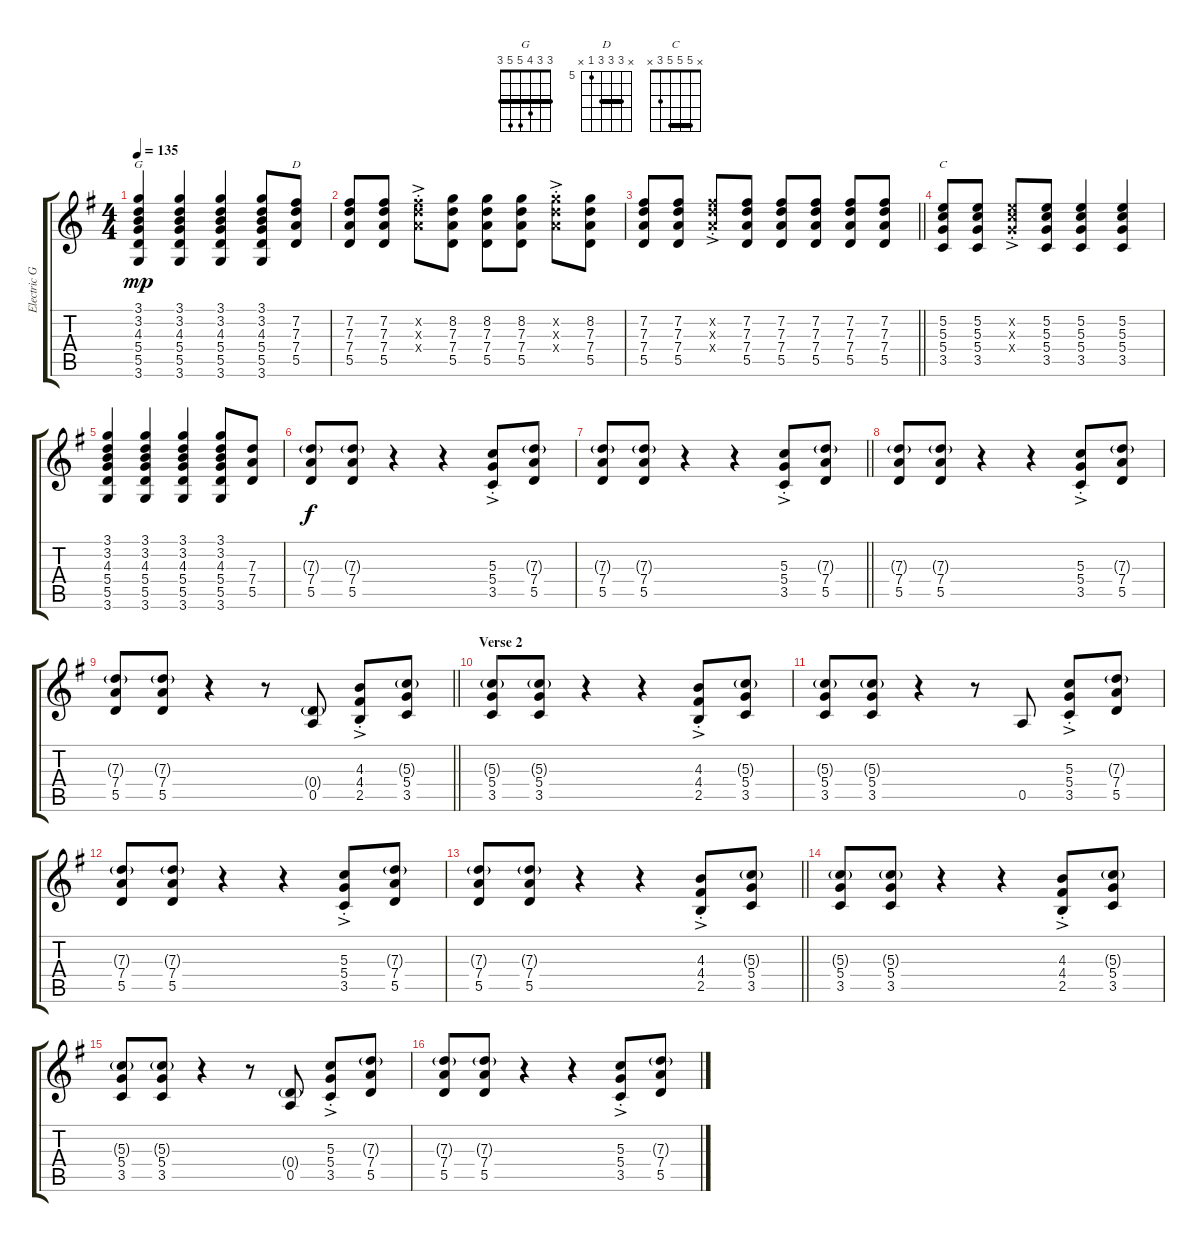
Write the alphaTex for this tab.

\track ("Electric Guitar" "Electric G") {instrument overdrivenguitar}
\staff {score tabs}
\tuning (E4 B3 G3 D3 A2 E2) {hide}
\chord ("G" 3 3 4 5 5 3) {barre 3}
\chord ("D" x 7 7 7 5 x) {firstfret 5 barre 7}
\chord ("C" x 5 5 5 3 x) {barre 5}
\ts (4 4)
\tempo 135
\clef g2
\ks g
(3.1 3.2 4.3 5.4 5.5 3.6).4{ch "G" dy mp} (3.1 3.2 4.3 5.4 5.5 3.6).4 (3.1 3.2 4.3 5.4 5.5 3.6).4 (3.1 3.2 4.3 5.4 5.5 3.6).8 (7.2 7.3 7.4 5.5).8{ch "D"} |
(7.2 7.3 7.4 5.5).8 (7.2 7.3 7.4 5.5).8 (7.2{ac st x} 7.3{ac st x} 7.4{ac st x}).8 (8.2 7.3 7.4 5.5).8 (8.2 7.3 7.4 5.5).8 (8.2 7.3 7.4 5.5).8 (8.2{ac st x} 7.3{ac st x} 7.4{ac st x}).8 (8.2 7.3 7.4 5.5).8 |
\barLineRight lightlight
(7.2 7.3 7.4 5.5).8 (7.2 7.3 7.4 5.5).8 (7.2{ac st x} 7.3{ac st x} 7.4{ac st x}).8 (7.2 7.3 7.4 5.5).8 (7.2 7.3 7.4 5.5).8 (7.2 7.3 7.4 5.5).8 (7.2 7.3 7.4 5.5).8 (7.2 7.3 7.4 5.5).8 |
(5.2 5.3 5.4 3.5).8{ch "C"} (5.2 5.3 5.4 3.5).8 (5.2{ac st x} 5.3{ac st x} 5.4{ac st x}).8 (5.2 5.3 5.4 3.5).8 (5.2 5.3 5.4 3.5).4 (5.2 5.3 5.4 3.5).4 |
(3.1 3.2 4.3 5.4 5.5 3.6).4 (3.1 3.2 4.3 5.4 5.5 3.6).4 (3.1 3.2 4.3 5.4 5.5 3.6).4 (3.1 3.2 4.3 5.4 5.5 3.6).8 (7.3 7.4 5.5).8 |
(7.3{g} 7.4 5.5).8{dy f} (7.3{g} 7.4 5.5).8 r.4 r.4 (5.3{ac st} 5.4{ac st} 3.5).8 (7.3{g} 7.4 5.5).8 |
\barLineRight lightlight
(7.3{g} 7.4 5.5).8 (7.3{g} 7.4 5.5).8 r.4 r.4 (5.3{ac st} 5.4{ac st} 3.5).8 (7.3{g} 7.4 5.5).8 |
(7.3{g} 7.4 5.5).8 (7.3{g} 7.4 5.5).8 r.4 r.4 (5.3{ac st} 5.4{ac st} 3.5).8 (7.3{g} 7.4 5.5).8 |
\barLineRight lightlight
(7.3{g} 7.4 5.5).8 (7.3{g} 7.4 5.5).8 r.4 r.8 (0.4{g} 0.5).8 (4.3{ac st} 4.4{ac st} 2.5).8 (5.3{g} 5.4 3.5).8 |
\section ("" "Verse 2")
(5.3{g} 5.4 3.5).8 (5.3{g} 5.4 3.5).8 r.4 r.4 (4.3{ac st} 4.4{ac st} 2.5).8 (5.3{g} 5.4 3.5).8 |
(5.3{g} 5.4 3.5).8 (5.3{g} 5.4 3.5).8 r.4 r.8 0.5.8 (5.3{ac st} 5.4{ac st} 3.5).8 (7.3{g} 7.4 5.5).8 |
(7.3{g} 7.4 5.5).8 (7.3{g} 7.4 5.5).8 r.4 r.4 (5.3{ac st} 5.4{ac st} 3.5).8 (7.3{g} 7.4 5.5).8 |
\barLineRight lightlight
(7.3{g} 7.4 5.5).8 (7.3{g} 7.4 5.5).8 r.4 r.4 (4.3{ac st} 4.4{ac st} 2.5).8 (5.3{g} 5.4 3.5).8 |
(5.3{g} 5.4 3.5).8 (5.3{g} 5.4 3.5).8 r.4 r.4 (4.3{ac st} 4.4{ac st} 2.5).8 (5.3{g} 5.4 3.5).8 |
(5.3{g} 5.4 3.5).8 (5.3{g} 5.4 3.5).8 r.4 r.8 (0.4{g} 0.5).8 (5.3{ac st} 5.4{ac st} 3.5).8 (7.3{g} 7.4 5.5).8 |
(7.3{g} 7.4 5.5).8 (7.3{g} 7.4 5.5).8 r.4 r.4 (5.3{ac st} 5.4{ac st} 3.5).8 (7.3{g} 7.4 5.5).8
